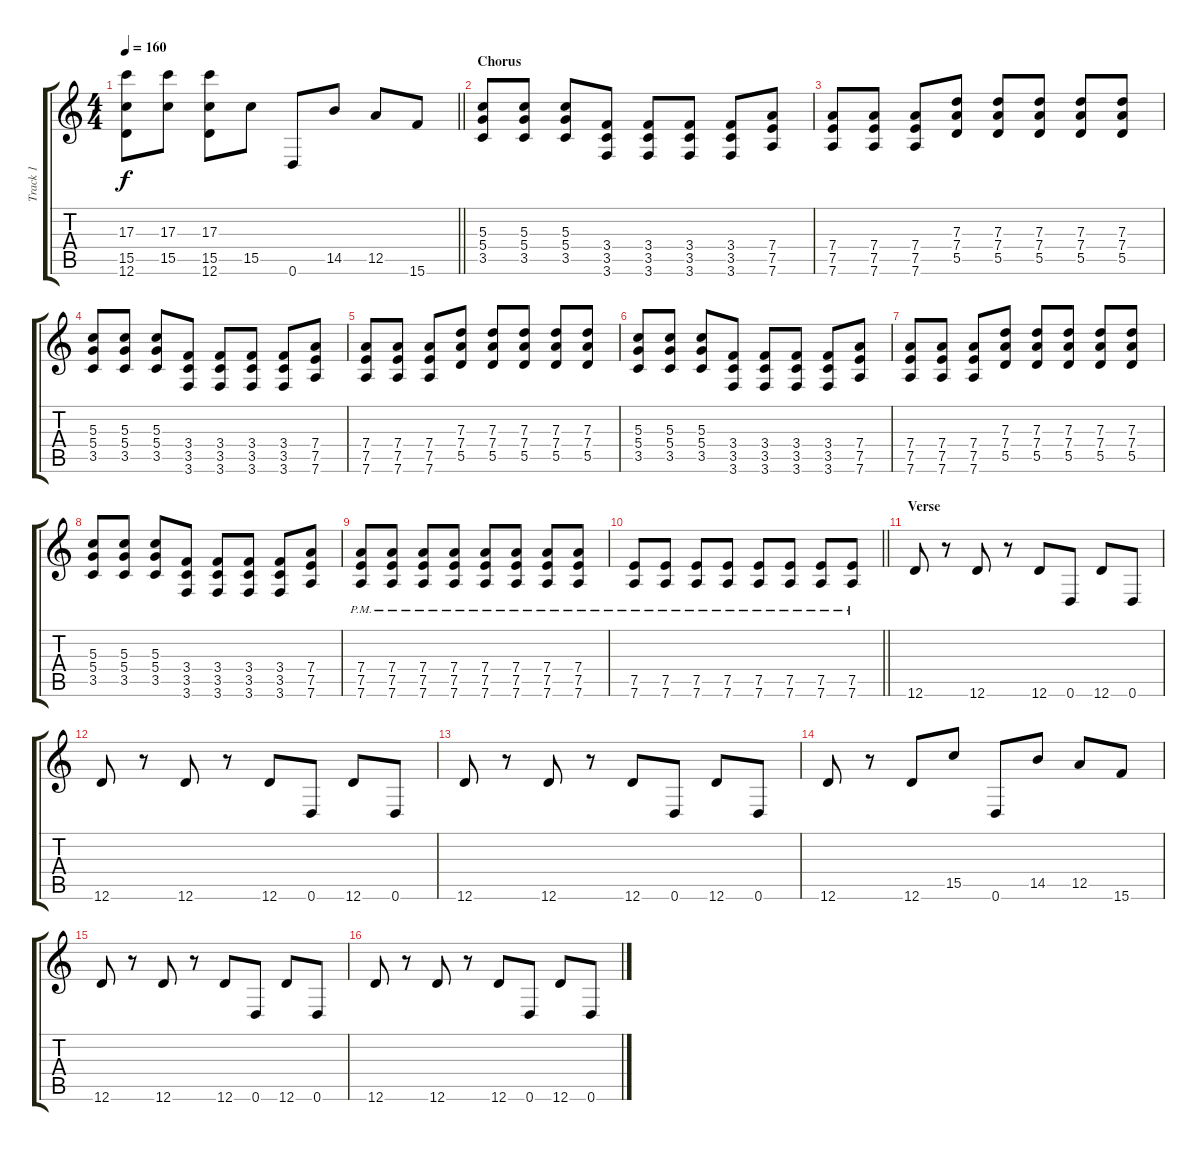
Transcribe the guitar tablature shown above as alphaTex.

\track ("Track 1" "Track 1") {instrument distortionguitar}
\staff {score tabs}
\tuning (E4 B3 G3 D3 A2 D2) {hide}
\ts (4 4)
\tempo 160
\clef g2
\barLineRight lightlight
\ks c
(17.3 15.5 12.6).8{dy f} (17.3 15.5).8 (17.3 15.5 12.6).8 15.5.8 0.6.8 14.5.8 12.5.8 15.6.8 |
\section ("" "Chorus")
(5.3 5.4 3.5).8 (5.3 5.4 3.5).8 (5.3 5.4 3.5).8 (3.4 3.5 3.6).8 (3.4 3.5 3.6).8 (3.4 3.5 3.6).8 (3.4 3.5 3.6).8 (7.4 7.5 7.6).8 |
(7.4 7.5 7.6).8 (7.4 7.5 7.6).8 (7.4 7.5 7.6).8 (7.3 7.4 5.5).8 (7.3 7.4 5.5).8 (7.3 7.4 5.5).8 (7.3 7.4 5.5).8 (7.3 7.4 5.5).8 |
(5.3 5.4 3.5).8 (5.3 5.4 3.5).8 (5.3 5.4 3.5).8 (3.4 3.5 3.6).8 (3.4 3.5 3.6).8 (3.4 3.5 3.6).8 (3.4 3.5 3.6).8 (7.4 7.5 7.6).8 |
(7.4 7.5 7.6).8 (7.4 7.5 7.6).8 (7.4 7.5 7.6).8 (7.3 7.4 5.5).8 (7.3 7.4 5.5).8 (7.3 7.4 5.5).8 (7.3 7.4 5.5).8 (7.3 7.4 5.5).8 |
(5.3 5.4 3.5).8 (5.3 5.4 3.5).8 (5.3 5.4 3.5).8 (3.4 3.5 3.6).8 (3.4 3.5 3.6).8 (3.4 3.5 3.6).8 (3.4 3.5 3.6).8 (7.4 7.5 7.6).8 |
(7.4 7.5 7.6).8 (7.4 7.5 7.6).8 (7.4 7.5 7.6).8 (7.3 7.4 5.5).8 (7.3 7.4 5.5).8 (7.3 7.4 5.5).8 (7.3 7.4 5.5).8 (7.3 7.4 5.5).8 |
(5.3 5.4 3.5).8 (5.3 5.4 3.5).8 (5.3 5.4 3.5).8 (3.4 3.5 3.6).8 (3.4 3.5 3.6).8 (3.4 3.5 3.6).8 (3.4 3.5 3.6).8 (7.4 7.5 7.6).8 |
(7.4{pm} 7.5{pm} 7.6{pm}).8 (7.4{pm} 7.5{pm} 7.6{pm}).8 (7.4{pm} 7.5{pm} 7.6{pm}).8 (7.4{pm} 7.5{pm} 7.6{pm}).8 (7.4{pm} 7.5{pm} 7.6{pm}).8 (7.4{pm} 7.5{pm} 7.6{pm}).8 (7.4{pm} 7.5{pm} 7.6{pm}).8 (7.4{pm} 7.5{pm} 7.6{pm}).8 |
\barLineRight lightlight
(7.5{pm} 7.6{pm}).8 (7.5{pm} 7.6{pm}).8 (7.5{pm} 7.6{pm}).8 (7.5{pm} 7.6{pm}).8 (7.5{pm} 7.6{pm}).8 (7.5{pm} 7.6{pm}).8 (7.5{pm} 7.6{pm}).8 (7.5{pm} 7.6{pm}).8 |
\section ("" "Verse")
12.6.8 r.8 12.6.8 r.8 12.6.8 0.6.8 12.6.8 0.6.8 |
12.6.8 r.8 12.6.8 r.8 12.6.8 0.6.8 12.6.8 0.6.8 |
12.6.8 r.8 12.6.8 r.8 12.6.8 0.6.8 12.6.8 0.6.8 |
12.6.8 r.8 12.6.8 15.5.8 0.6.8 14.5.8 12.5.8 15.6.8 |
12.6.8 r.8 12.6.8 r.8 12.6.8 0.6.8 12.6.8 0.6.8 |
12.6.8 r.8 12.6.8 r.8 12.6.8 0.6.8 12.6.8 0.6.8
